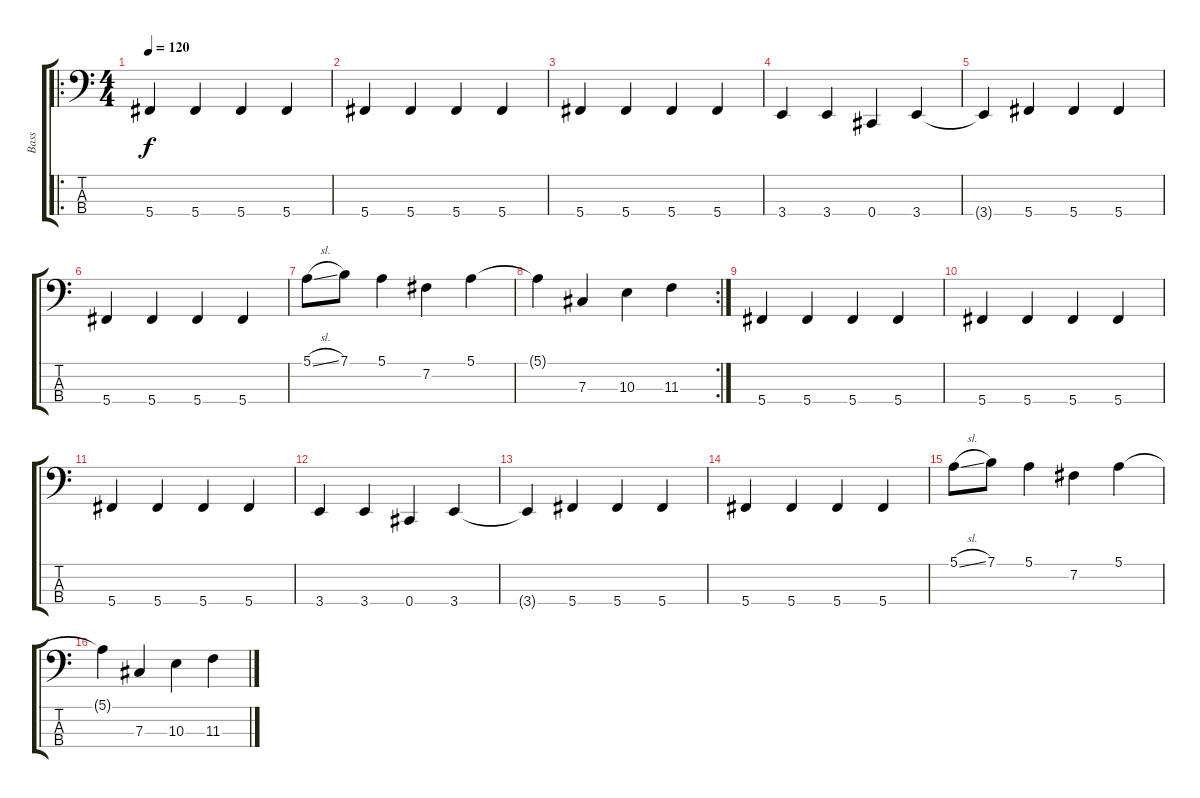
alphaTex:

\track ("Bass" "Bass") {instrument electricguitarjazz}
\staff {score tabs}
\tuning (E2 B1 Gb1 Db1) {hide}
\ro
\ts (4 4)
\tempo 120
\clef f4
\ks c
5.4.4{dy f} 5.4.4 5.4.4 5.4.4 |
5.4.4 5.4.4 5.4.4 5.4.4 |
5.4.4 5.4.4 5.4.4 5.4.4 |
3.4.4 3.4.4 0.4.4 3.4.4 |
3.4{t}.4 5.4.4 5.4.4 5.4.4 |
5.4.4 5.4.4 5.4.4 5.4.4 |
5.1{sl}.8 7.1.8 5.1.4 7.2.4 5.1.4 |
\rc 2
5.1{t}.4 7.3.4 10.3.4 11.3.4 |
5.4.4 5.4.4 5.4.4 5.4.4 |
5.4.4 5.4.4 5.4.4 5.4.4 |
5.4.4 5.4.4 5.4.4 5.4.4 |
3.4.4 3.4.4 0.4.4 3.4.4 |
3.4{t}.4 5.4.4 5.4.4 5.4.4 |
5.4.4 5.4.4 5.4.4 5.4.4 |
5.1{sl}.8 7.1.8 5.1.4 7.2.4 5.1.4 |
5.1{t}.4 7.3.4 10.3.4 11.3.4
